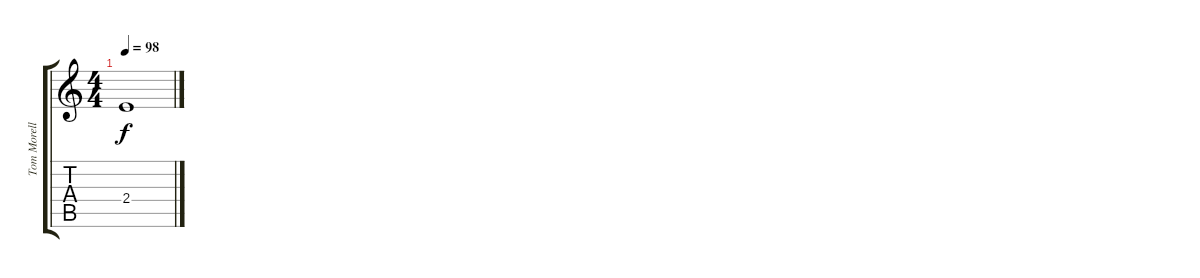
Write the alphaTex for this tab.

\track ("Tom Morello" "Tom Morell") {instrument guitarharmonics}
\staff {score tabs}
\tuning (E4 B3 G3 D3 A2 E2) {hide}
\ts (4 4)
\tempo 98
\clef g2
\ks c
2.4{t}.1{dy f}
